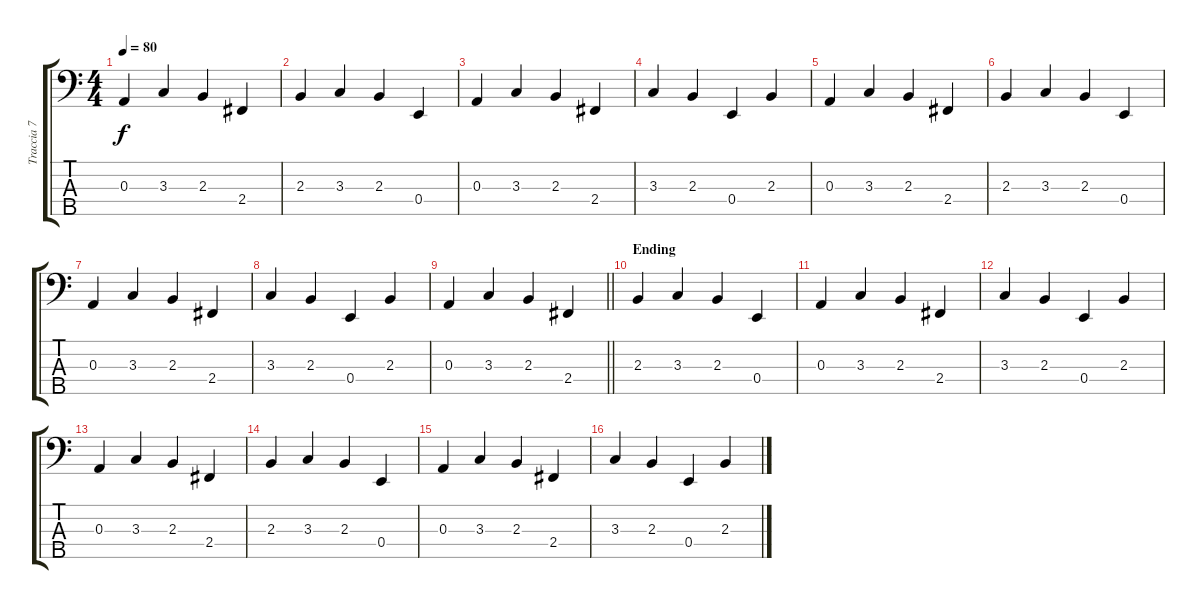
\track ("Traccia 7" "Traccia 7") {instrument electricbassfinger}
\staff {score tabs}
\tuning (G2 D2 A1 E1 B0) {hide}
\ts (4 4)
\tempo 80
\clef f4
\ks c
0.3.4{dy f} 3.3.4 2.3.4 2.4.4 |
2.3.4 3.3.4 2.3.4 0.4.4 |
0.3.4 3.3.4 2.3.4 2.4.4 |
3.3.4 2.3.4 0.4.4 2.3.4 |
0.3.4 3.3.4 2.3.4 2.4.4 |
2.3.4 3.3.4 2.3.4 0.4.4 |
0.3.4 3.3.4 2.3.4 2.4.4 |
3.3.4 2.3.4 0.4.4 2.3.4 |
\barLineRight lightlight
0.3.4 3.3.4 2.3.4 2.4.4 |
\section ("" "Ending")
2.3.4 3.3.4 2.3.4 0.4.4 |
0.3.4 3.3.4 2.3.4 2.4.4 |
3.3.4 2.3.4 0.4.4 2.3.4 |
0.3.4 3.3.4 2.3.4 2.4.4 |
2.3.4 3.3.4 2.3.4 0.4.4 |
0.3.4 3.3.4 2.3.4 2.4.4 |
3.3.4 2.3.4 0.4.4 2.3.4
